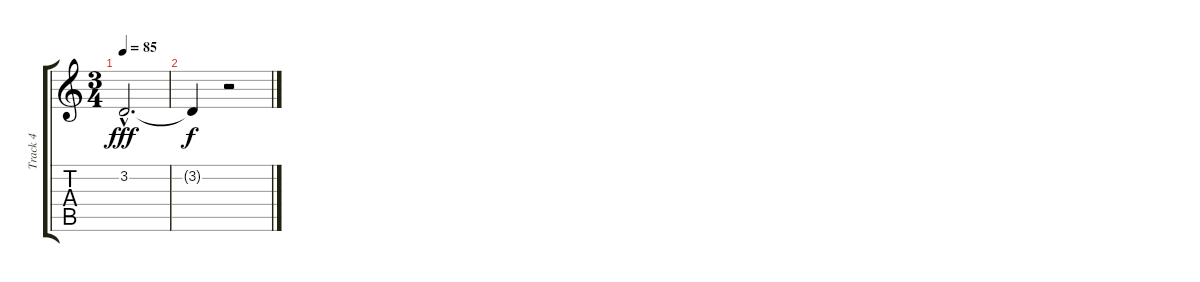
\track ("Track 4" "Track 4") {instrument tangoaccordion}
\staff {score tabs}
\tuning (E4 B3 G3 D3 A2 E2) {hide}
\ts (3 4)
\tempo 85
\clef g2
\ks c
3.2{hac}.2{d dy fff} |
3.2{t}.4{dy f} r.2
